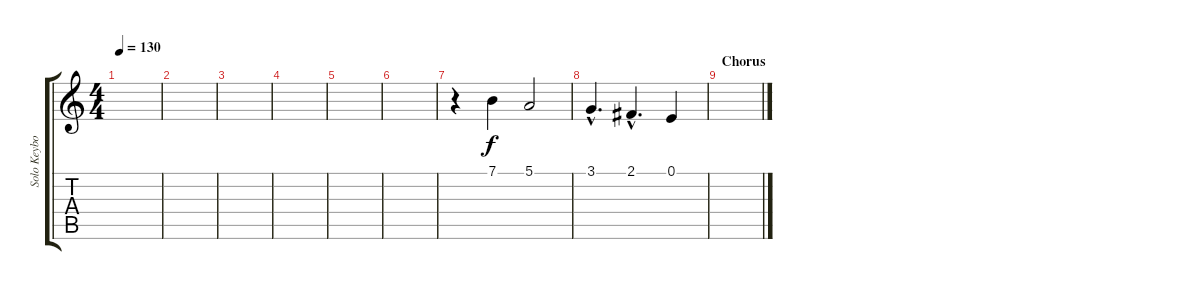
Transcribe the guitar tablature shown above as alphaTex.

\track ("Solo Keyboard" "Solo Keybo") {instrument stringensemble1}
\staff {score tabs}
\tuning (E4 B3 G3 D3 A2 E2) {hide}
\ts (4 4)
\tempo 130
\clef g2
\ks c
|
|
|
|
|
|
r.4 7.1.4 5.1.2 |
3.1{hac}.4{d} 2.1{hac}.4{d} 0.1.4 |
\section ("" "Chorus")
